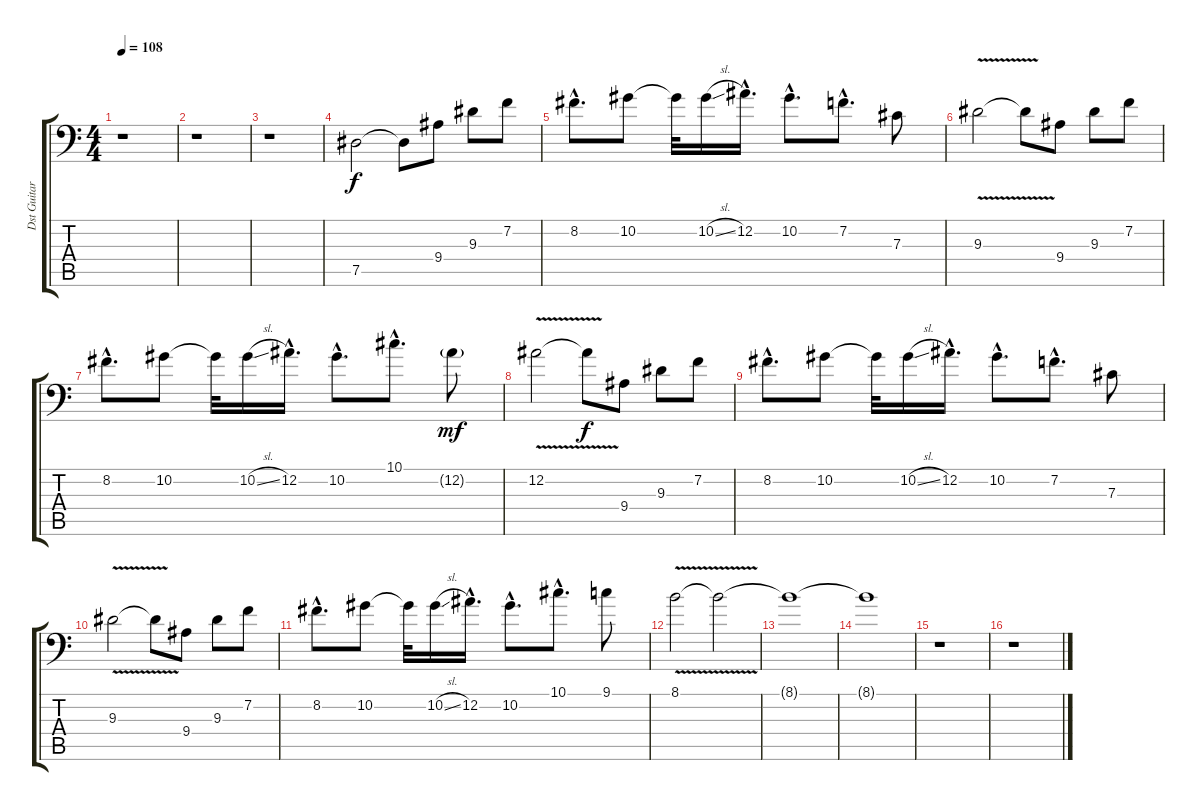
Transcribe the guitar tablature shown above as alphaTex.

\track ("Dst Guitar (Pitch Shift: 12 Notes-)" "Dst Guitar") {instrument distortionguitar}
\staff {score tabs}
\tuning (Eb3 Bb2 Gb2 Db2 Ab1 Eb1) {hide}
\ts (4 4)
\tempo 108
\clef f4
\ks c
r.1{dy f} |
r.1 |
r.1 |
7.5.2 7.5{t}.8 9.4.8{volume 11} 9.3.8 7.2.8 |
8.2{hac}.8{d} 10.2.8 10.2{t}.32 10.2{sl}.16 12.2{hac}.16{d} 10.2{hac}.8{d} 7.2{hac}.8{d} 7.3.8 |
9.3{v}.2 9.3{t}.8 9.4.8 9.3.8 7.2.8 |
8.2{hac}.8{d} 10.2.8 10.2{t}.32 10.2{sl}.16 12.2{hac}.16{d} 10.2{hac}.8{d} 10.1{hac}.8{d} 12.2{g}.8{dy mf} |
12.2{v}.2 12.2{t}.8{dy f} 9.4.8 9.3.8 7.2.8 |
8.2{hac}.8{d} 10.2.8 10.2{t}.32 10.2{sl}.16 12.2{hac}.16{d} 10.2{hac}.8{d} 7.2{hac}.8{d} 7.3.8 |
9.3{v}.2 9.3{t}.8 9.4.8 9.3.8 7.2.8 |
8.2{hac}.8{d} 10.2.8 10.2{t}.32 10.2{sl}.16 12.2{hac}.16{d} 10.2{hac}.8{d} 10.1{hac}.8{d} 9.1.8 |
8.1{v}.2 8.1{t}.2{volume 0} |
8.1{t}.1 |
8.1{t}.1 |
r.1{volume 9} |
r.1
